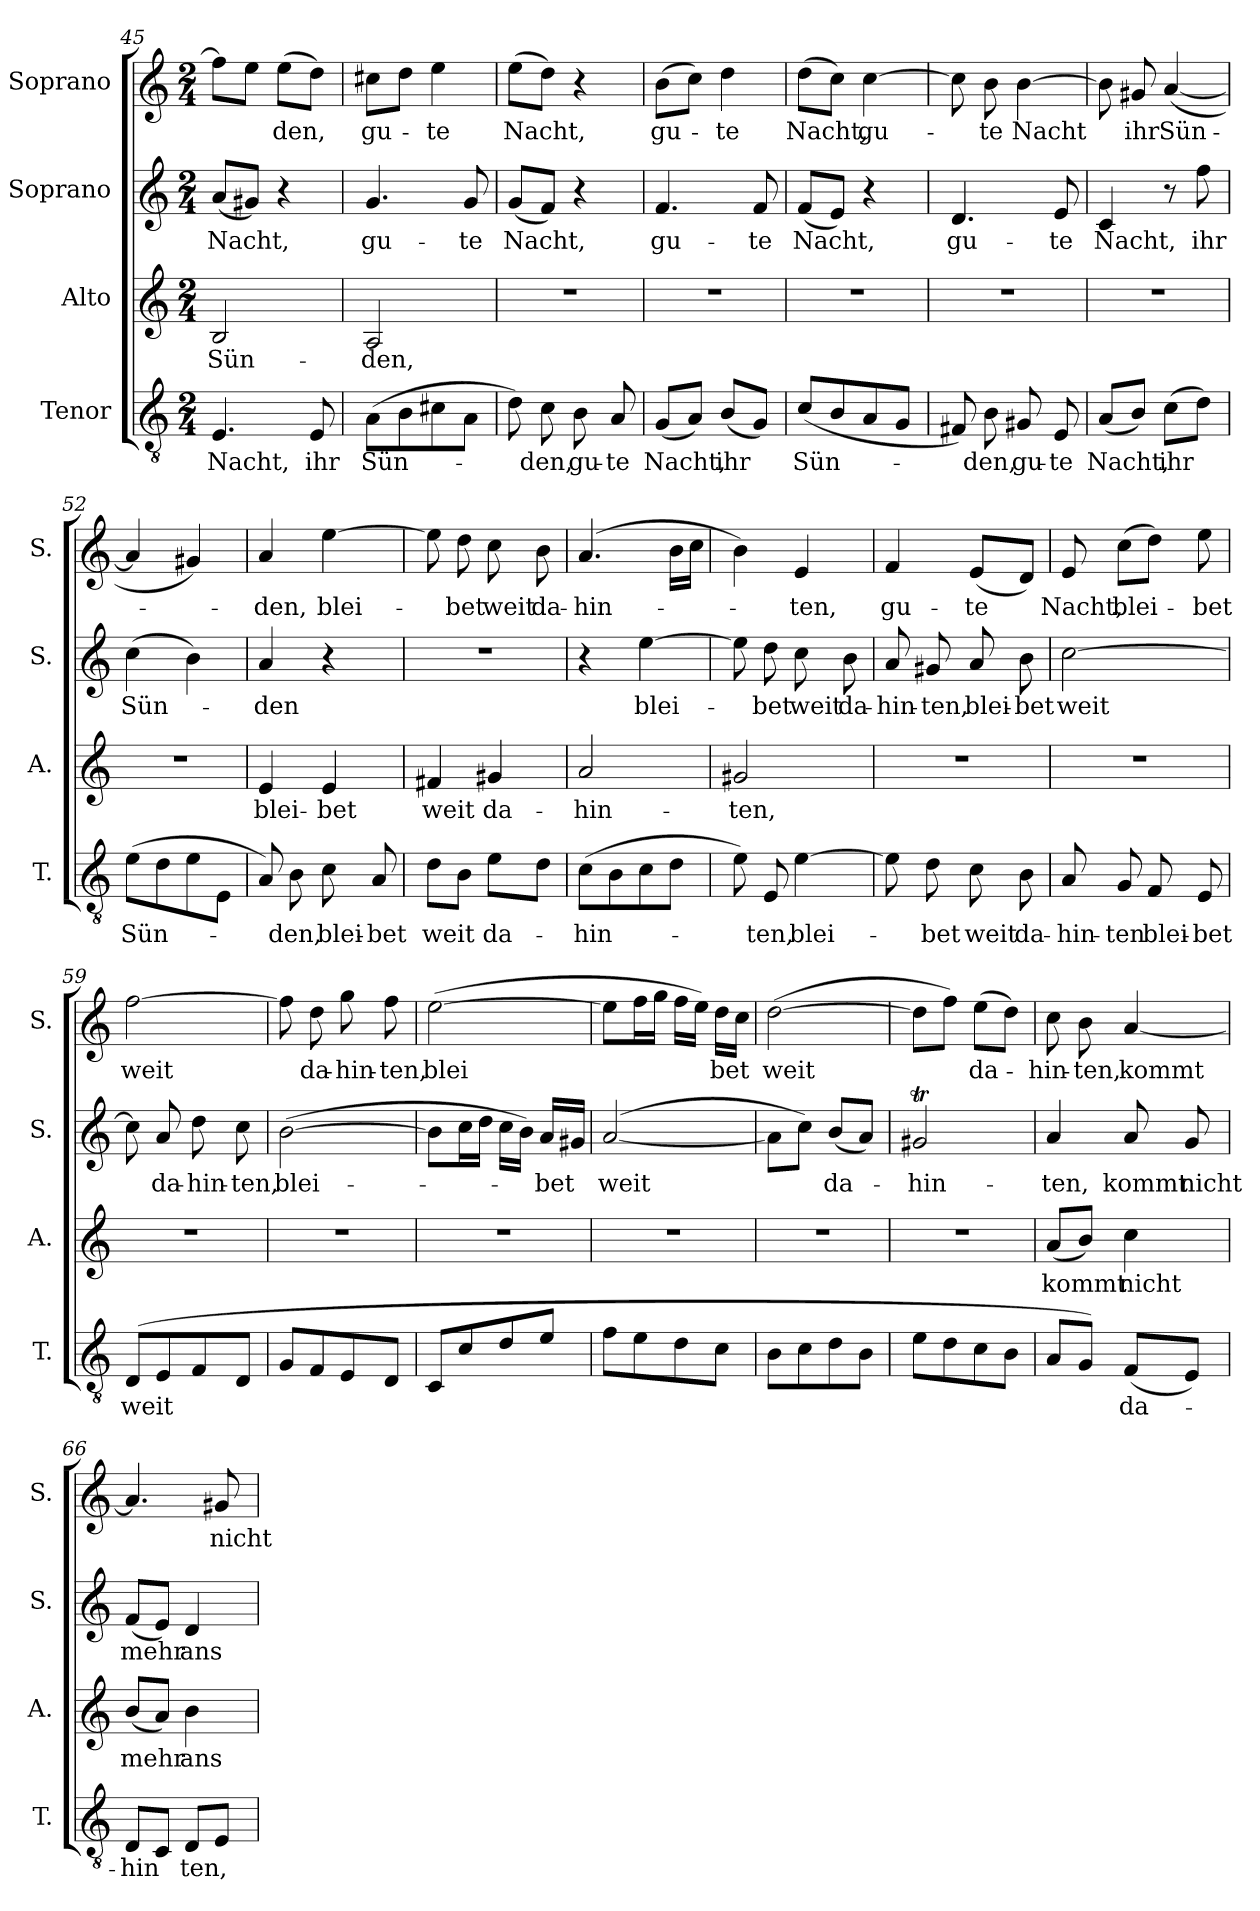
**kern	**text	**kern	**text	**kern	**text	**kern	**text
*part4	*part4	*part3	*part3	*part2	*part2	*part1	*part1
*staff4	*staff4	*staff3	*staff3	*staff2	*staff2	*staff1	*staff1
*I"Tenor	*	*I"Alto	*	*I"Soprano	*	*I"Soprano	*
*I'T.	*	*I'A.	*	*I'S.	*	*I'S.	*
*clefGv2	*	*clefG2	*	*clefG2	*	*clefG2	*
*k[]	*	*k[]	*	*k[]	*	*k[]	*
*M2/4	*	*M2/4	*	*M2/4	*	*M2/4	*
=45	=45	=45	=45	=45	=45	=45	=45
!	!LO:LY:b	!	!LO:LY:b	!	!LO:LY:b	!	!
4.E/	Nacht,	2B/	Sün-	(<8a/L	-Nacht,	8ff\L]	.
.	.	.	.	8g#X/J)	.	8ee\J	.
!	!	!	!	!	!	!	!LO:LY:b
.	.	.	.	4r	.	(>8ee\L	-den,
!	!LO:LY:b	!	!	!	!	!	!
8E/	ihr	.	.	.	.	8dd\J)	.
=46	=46	=46	=46	=46	=46	=46	=46
!	!LO:LY:b	!	!LO:LY:b	!	!LO:LY:b	!	!LO:LY:b
(>8A\L	Sün-	2A/	-den,	4.g/	gu-	8cc#X\L	gu-
8B\	.	.	.	.	.	8dd\J	.
!	!	!	!	!	!	!	!LO:LY:b
8c#X\	.	.	.	.	.	4ee\	-te
!	!	!	!	!	!LO:LY:b	!	!
8A\J	.	.	.	8g/	-te	.	.
=47	=47	=47	=47	=47	=47	=47	=47
!	!	!	!	!	!LO:LY:b	!	!LO:LY:b
8d\)	.	2r	.	(<8g/L	Nacht,	(>8ee\L	Nacht,
!	!LO:LY:b	!	!	!	!	!	!
8c\	-den,	.	.	8f/J)	.	8dd\J)	.
!	!LO:LY:b	!	!	!	!	!	!
8B\	gu-	.	.	4r	.	4r	.
!	!LO:LY:b	!	!	!	!	!	!
8A/	-te	.	.	.	.	.	.
!!LO:LB:g=z
=48	=48	=48	=48	=48	=48	=48	=48
!	!LO:LY:b	!	!	!	!LO:LY:b	!	!LO:LY:b
(<8G/L	Nacht,	2r	.	4.f/	gu-	(>8b\L	gu-
8A/J)	.	.	.	.	.	8cc\J)	.
!	!LO:LY:b	!	!	!	!	!	!LO:LY:b
(<8B/L	ihr	.	.	.	.	4dd\	-te
!	!	!	!	!	!LO:LY:b	!	!
8G/J)	.	.	.	8f/	-te	.	.
=49	=49	=49	=49	=49	=49	=49	=49
!	!LO:LY:b	!	!	!	!LO:LY:b	!	!LO:LY:b
(<8c/L	Sün-	2r	.	(<8f/L	Nacht,	(>8dd\L	Nacht,
8B/	.	.	.	8e/J)	.	8cc\J)	.
!	!	!	!	!	!	!	!LO:LY:b
8A/	.	.	.	4r	.	[4cc\	gu-
8G/J	.	.	.	.	.	.	.
=50	=50	=50	=50	=50	=50	=50	=50
!	!	!	!	!	!LO:LY:b	!	!
8F#X/)	.	2r	.	4.d/	gu-	8cc\]	.
!	!LO:LY:b	!	!	!	!	!	!LO:LY:b
8B\	-den,	.	.	.	.	8b\	-te
!	!LO:LY:b	!	!	!	!	!	!LO:LY:b
8G#X/	gu-	.	.	.	.	[4b\	Nacht
!	!LO:LY:b	!	!	!	!LO:LY:b	!	!
8E/	-te	.	.	8e/	-te	.	.
=51	=51	=51	=51	=51	=51	=51	=51
!	!LO:LY:b	!	!	!	!LO:LY:b	!	!
(<8A/L	Nacht,	2r	.	4c/	Nacht,	8b\]	.
!	!	!	!	!	!	!	!LO:LY:b
8B/J)	.	.	.	.	.	8g#X/	ihr
!	!LO:LY:b	!	!	!	!	!	!LO:LY:b
(>8c\L	ihr	.	.	8r	.	(<[4a/	Sün-
!	!	!	!	!	!LO:LY:b	!	!
8d\J)	.	.	.	8ff\	ihr	.	.
=52	=52	=52	=52	=52	=52	=52	=52
!	!LO:LY:b	!	!	!	!LO:LY:b	!	!
(>8e\L	Sün-	2r	.	(>4cc\	Sün-	4a/]	.
8d\	.	.	.	.	.	.	.
8e\	.	.	.	4b\)	.	4g#X/)	.
8E/J	.	.	.	.	.	.	.
=53	=53	=53	=53	=53	=53	=53	=53
!	!	!	!LO:LY:b	!	!LO:LY:b	!	!LO:LY:b
8A/)	.	4e/	blei-	4a/	-den	4a/	-den,
!	!LO:LY:b	!	!	!	!	!	!
8B\	-den,	.	.	.	.	.	.
!	!LO:LY:b	!	!LO:LY:b	!	!	!	!LO:LY:b
8c\	blei-	4e/	-bet	4r	.	[4ee\	blei-
!	!LO:LY:b	!	!	!	!	!	!
8A/	-bet	.	.	.	.	.	.
=54	=54	=54	=54	=54	=54	=54	=54
!	!LO:LY:b	!	!LO:LY:b	!	!	!	!
8d\L	weit	4f#X/	weit	2r	.	8ee\]	.
!	!	!	!	!	!	!	!LO:LY:b
8B\J	.	.	.	.	.	8dd\	-bet
!	!LO:LY:b	!	!LO:LY:b	!	!	!	!LO:LY:b
8e\L	da-	4g#X/	da-	.	.	8cc\	weit
!	!	!	!	!	!	!	!LO:LY:b
8d\J	.	.	.	.	.	8b\	da-
=55	=55	=55	=55	=55	=55	=55	=55
!	!LO:LY:b	!	!LO:LY:b	!	!	!	!LO:LY:b
(>8c\L	-hin-	2a/	-hin-	4r	.	(>4.a/	-hin-
8B\	.	.	.	.	.	.	.
!	!	!	!	!	!LO:LY:b	!	!
8c\	.	.	.	[4ee\	blei-	.	.
8d\J	.	.	.	.	.	16b\LL	.
.	.	.	.	.	.	16cc\JJ	.
=56	=56	=56	=56	=56	=56	=56	=56
!	!	!	!LO:LY:b	!	!	!	!
8e\)	.	2g#X/	-ten,	8ee\]	.	4b\)	.
!	!LO:LY:b	!	!	!	!LO:LY:b	!	!
8E/	ten,	.	.	8dd\	-bet	.	.
!	!LO:LY:b	!	!	!	!LO:LY:b	!	!LO:LY:b
[4e\	blei-	.	.	8cc\	weit	4e/	-ten,
!	!	!	!	!	!LO:LY:b	!	!
.	.	.	.	8b\	da-	.	.
!!LO:LB:g=z
=57	=57	=57	=57	=57	=57	=57	=57
!	!	!	!	!	!LO:LY:b	!	!LO:LY:b
8e\]	.	2r	.	8a/	-hin-	4f/	gu-
!	!LO:LY:b	!	!	!	!LO:LY:b	!	!
8d\	-bet	.	.	8g#X/	-ten,	.	.
!	!LO:LY:b	!	!	!	!LO:LY:b	!	!LO:LY:b
8c\	weit	.	.	8a/	blei-	(<8e/L	-te
!	!LO:LY:b	!	!	!	!LO:LY:b	!	!
8B\	da-	.	.	8b\	-bet	8d/J)	.
=58	=58	=58	=58	=58	=58	=58	=58
!	!LO:LY:b	!	!	!	!LO:LY:b	!	!LO:LY:b
8A/	-hin-	2r	.	[2cc\	weit	8e/	Nacht,
!	!LO:LY:b	!	!	!	!	!	!LO:LY:b
8G/	-ten	.	.	.	.	(>8cc\L	blei-
!	!LO:LY:b	!	!	!	!	!	!
8F/	blei-	.	.	.	.	8dd\J)	.
!	!LO:LY:b	!	!	!	!	!	!LO:LY:b
8E/	-bet	.	.	.	.	8ee\	-bet
=59	=59	=59	=59	=59	=59	=59	=59
!	!LO:LY:b	!	!	!	!	!	!LO:LY:b
(>8D/L	weit	2r	.	8cc\]	.	[2ff\	weit
!	!	!	!	!	!LO:LY:b	!	!
8E/	.	.	.	8a/	da-	.	.
!	!	!	!	!	!LO:LY:b	!	!
8F/	.	.	.	8dd\	-hin-	.	.
!	!	!	!	!	!LO:LY:b	!	!
8D/J	.	.	.	8cc\	-ten,	.	.
=60	=60	=60	=60	=60	=60	=60	=60
!	!	!	!	!	!LO:LY:b	!	!
8G/L	.	2r	.	(>[2b\	blei-	8ff\]	.
!	!	!	!	!	!	!	!LO:LY:b
8F/	.	.	.	.	.	8dd\	da-
!	!	!	!	!	!	!	!LO:LY:b
8E/	.	.	.	.	.	8gg\	-hin-
!	!	!	!	!	!	!	!LO:LY:b
8D/J	.	.	.	.	.	8ff\	-ten,
=61	=61	=61	=61	=61	=61	=61	=61
!	!	!	!	!	!	!	!LO:LY:b
8C/L	.	2r	.	8b\L]	.	(>[2ee\	blei
8c/	.	.	.	16cc\L	.	.	.
.	.	.	.	16dd\JJ	.	.	.
8d/	.	.	.	16cc\LL	.	.	.
.	.	.	.	16b\JJ)	.	.	.
!	!	!	!	!	!LO:LY:b	!	!
8e/J	.	.	.	16a/LL	-bet	.	.
.	.	.	.	16g#X/JJ	.	.	.
=62	=62	=62	=62	=62	=62	=62	=62
!	!	!	!	!	!LO:LY:b	!	!
8f\L	.	2r	.	(>[2a/	weit	8ee\L]	.
8e\	.	.	.	.	.	16ff\L	.
.	.	.	.	.	.	16gg\JJ	.
8d\	.	.	.	.	.	16ff\LL	.
.	.	.	.	.	.	16ee\JJ)	.
!	!	!	!	!	!	!	!LO:LY:b
8c\J	.	.	.	.	.	16dd\LL	bet
.	.	.	.	.	.	16cc\JJ	.
=63	=63	=63	=63	=63	=63	=63	=63
!	!	!	!	!	!	!	!LO:LY:b
8B\L	.	2r	.	8a\L]	.	(>[2dd\	weit
8c\	.	.	.	8cc\J)	.	.	.
!	!	!	!	!	!LO:LY:b	!	!
8d\	.	.	.	(<8b/L	da-	.	.
8B\J	.	.	.	8a/J)	.	.	.
=64	=64	=64	=64	=64	=64	=64	=64
!	!	!	!	!	!LO:LY:b	!	!
8e\L	.	2r	.	2g#Xt/	-hin-	8dd\L]	.
8d\	.	.	.	.	.	8ff\J)	.
!	!	!	!	!	!	!	!LO:LY:b
8c\	.	.	.	.	.	(>8ee\L	da-
8B\J	.	.	.	.	.	8dd\J)	.
!!LO:PB:g=z
=65	=65	=65	=65	=65	=65	=65	=65
!	!	!	!LO:LY:b	!	!LO:LY:b	!	!LO:LY:b
8A/L	.	(<8a/L	kommt	4a/	-ten,	8cc\	-hin-
!	!	!	!	!	!	!	!LO:LY:b
8G/J)	.	8b/J)	.	.	.	8b\	-ten,
!	!LO:LY:b	!	!LO:LY:b	!	!LO:LY:b	!	!LO:LY:b
(<8F/L	da-	4cc\	nicht	8a/	kommt	[4a/	kommt
!	!	!	!	!	!LO:LY:b	!	!
8E/J)	.	.	.	8g/	nicht	.	.
=66	=66	=66	=66	=66	=66	=66	=66
!	!LO:LY:b	!	!LO:LY:b	!	!LO:LY:b	!	!
8D/L	-hin	(<8b/L	mehr	(<8f/L	mehr	4.a/]	.
8C/J	.	8a/J)	.	8e/J)	.	.	.
!	!LO:LY:b	!	!LO:LY:b	!	!LO:LY:b	!	!
8D/L	ten,	4b\	ans	4d/	ans	.	.
!	!	!	!	!	!	!	!LO:LY:b
8E/J	.	.	.	.	.	8g#X/	nicht
=	=	=	=	=	=	=	=
*-	*-	*-	*-	*-	*-	*-	*-
